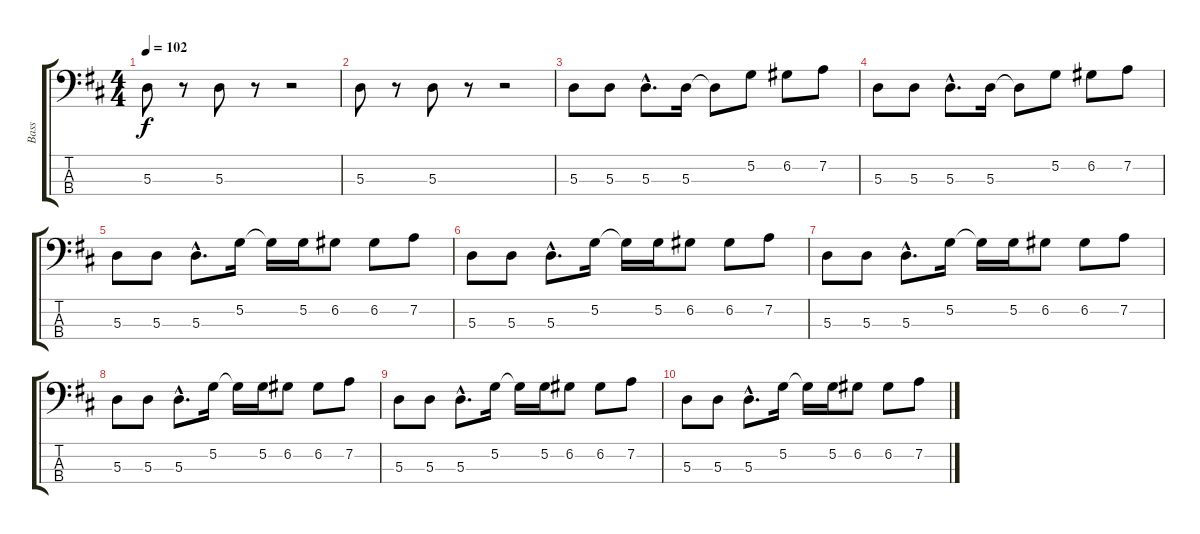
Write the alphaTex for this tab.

\track ("Bass" "Bass") {instrument electricbassfinger}
\staff {score tabs}
\tuning (G2 D2 A1 E1) {hide}
\ts (4 4)
\tempo 102
\clef f4
\ks d
5.3.8{dy f} r.8 5.3.8 r.8 r.2 |
5.3.8 r.8 5.3.8 r.8 r.2 |
5.3.8 5.3.8 5.3{hac}.8{d} 5.3.16 5.3{t}.8 5.2.8 6.2.8 7.2.8 |
5.3.8 5.3.8 5.3{hac}.8{d} 5.3.16 5.3{t}.8 5.2.8 6.2.8 7.2.8 |
5.3.8 5.3.8 5.3{hac}.8{d} 5.2.16 5.2{t}.16 5.2.16 6.2.8 6.2.8 7.2.8 |
5.3.8 5.3.8 5.3{hac}.8{d} 5.2.16 5.2{t}.16 5.2.16 6.2.8 6.2.8 7.2.8 |
5.3.8 5.3.8 5.3{hac}.8{d} 5.2.16 5.2{t}.16 5.2.16 6.2.8 6.2.8 7.2.8 |
5.3.8 5.3.8 5.3{hac}.8{d} 5.2.16 5.2{t}.16 5.2.16 6.2.8 6.2.8 7.2.8 |
5.3.8 5.3.8 5.3{hac}.8{d} 5.2.16 5.2{t}.16 5.2.16 6.2.8 6.2.8 7.2.8 |
5.3.8 5.3.8 5.3{hac}.8{d} 5.2.16 5.2{t}.16 5.2.16 6.2.8 6.2.8 7.2.8
